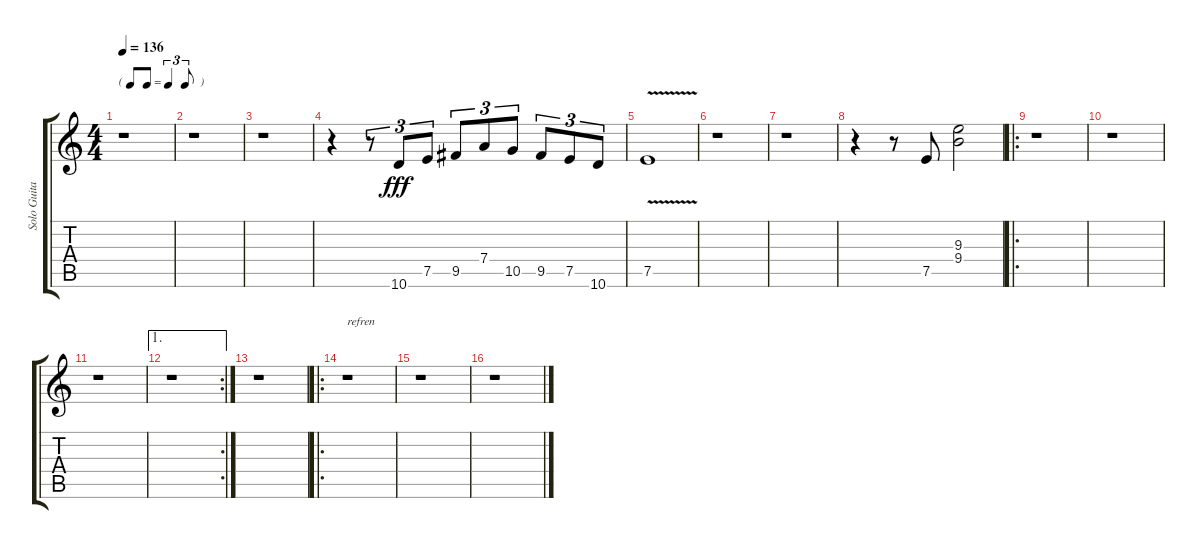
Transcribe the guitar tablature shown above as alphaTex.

\track ("Solo Guitar" "Solo Guita") {instrument distortionguitar}
\staff {score tabs}
\tuning (E4 B3 G3 D3 A2 E2) {hide}
\ts (4 4)
\tf triplet8th
\tempo 136
\clef g2
\ks c
r.1{dy fff} |
r.1 |
r.1 |
r.4 r.8{tu (3 2)} 10.6.8{tu (3 2)} 7.5.8{tu (3 2)} 9.5.8{tu (3 2)} 7.4.8{tu (3 2)} 10.5.8{tu (3 2)} 9.5.8{tu (3 2)} 7.5.8{tu (3 2)} 10.6.8{tu (3 2)} |
7.5{v}.1 |
r.1 |
r.1 |
r.4 r.8 7.5.8 (9.3 9.4).2 |
\ro
r.1 |
r.1 |
r.1 |
\ae 1
\rc 2
r.1 |
r.1 |
\ro
r.1{txt "refren"} |
r.1 |
r.1
